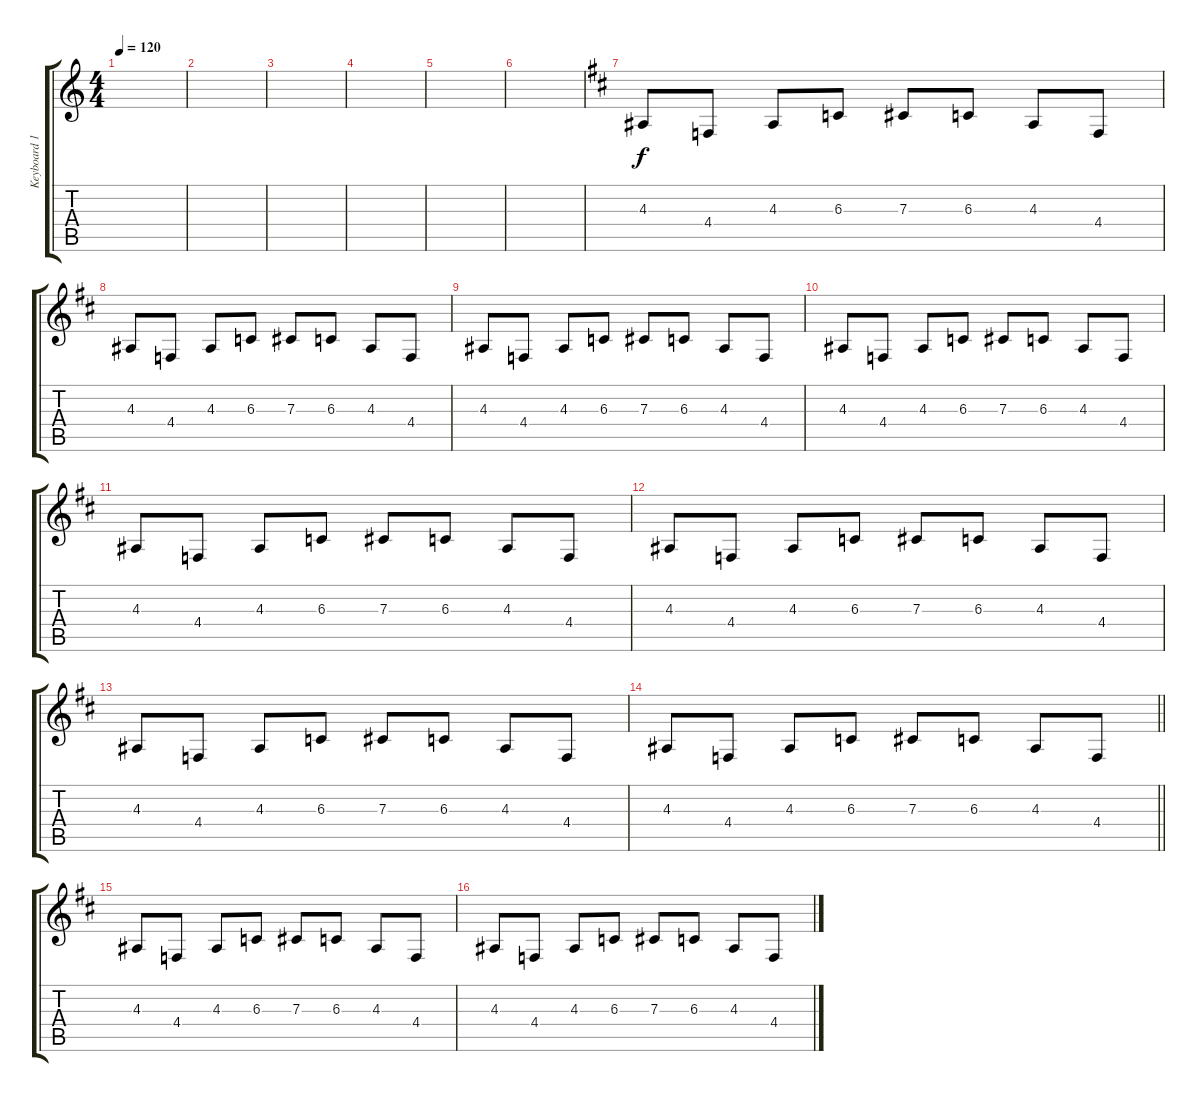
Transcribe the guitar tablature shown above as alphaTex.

\track ("Keyboard 1" "Keyboard 1") {instrument lead1square}
\staff {score tabs}
\tuning (Eb4 Bb3 Gb3 Db3 Ab2 Eb2) {hide}
\ts (4 4)
\tempo 120
\clef g2
\ks aminor
|
|
|
|
|
|
\ks bminor
4.3.8 4.4.8 4.3.8 6.3.8 7.3.8 6.3.8 4.3.8 4.4.8 |
4.3.8 4.4.8 4.3.8 6.3.8 7.3.8 6.3.8 4.3.8 4.4.8 |
4.3.8 4.4.8 4.3.8 6.3.8 7.3.8 6.3.8 4.3.8 4.4.8 |
4.3.8 4.4.8 4.3.8 6.3.8 7.3.8 6.3.8 4.3.8 4.4.8 |
4.3.8 4.4.8 4.3.8 6.3.8 7.3.8 6.3.8 4.3.8 4.4.8 |
4.3.8 4.4.8 4.3.8 6.3.8 7.3.8 6.3.8 4.3.8 4.4.8 |
4.3.8 4.4.8 4.3.8 6.3.8 7.3.8 6.3.8 4.3.8 4.4.8 |
\barLineRight lightlight
4.3.8 4.4.8 4.3.8 6.3.8 7.3.8 6.3.8 4.3.8 4.4.8 |
4.3.8 4.4.8 4.3.8 6.3.8 7.3.8 6.3.8 4.3.8 4.4.8 |
4.3.8 4.4.8 4.3.8 6.3.8 7.3.8 6.3.8 4.3.8 4.4.8
